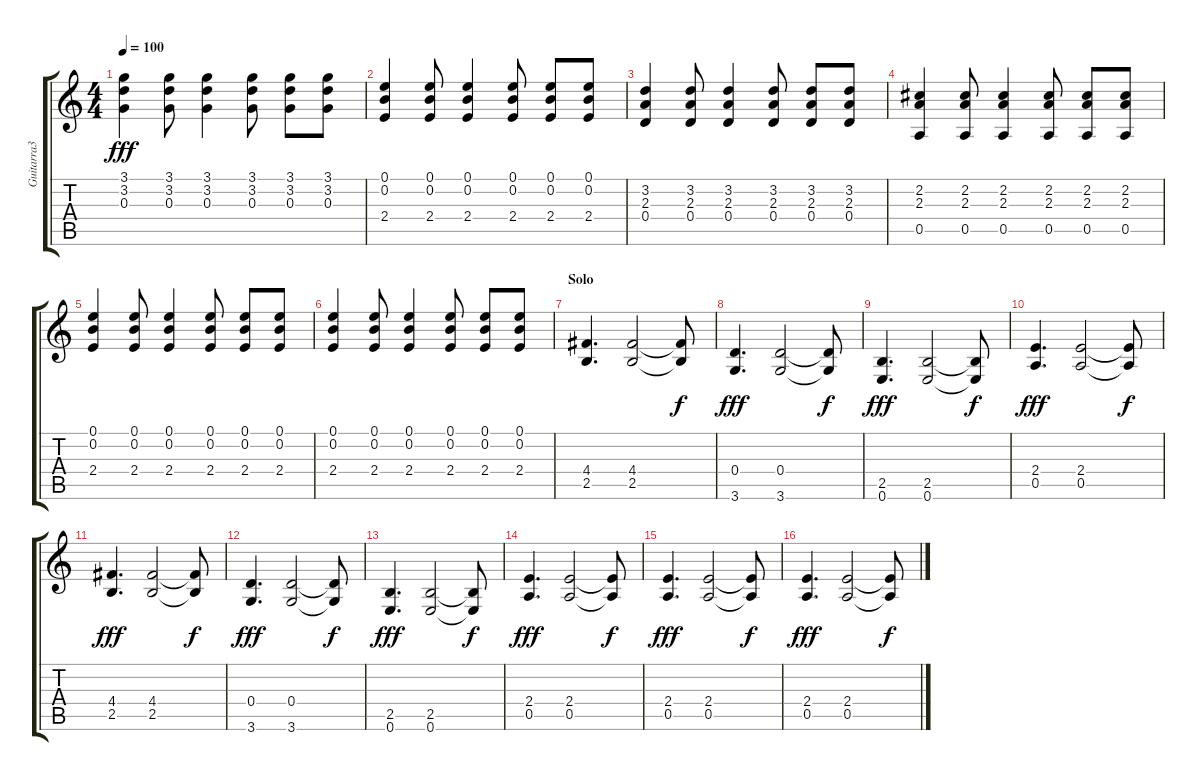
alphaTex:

\track ("Guitarra3" "Guitarra3") {instrument distortionguitar}
\staff {score tabs}
\tuning (E4 B3 G3 D3 A2 E2) {hide}
\ts (4 4)
\tempo 100
\clef g2
\ks c
(3.1 3.2 0.3).4{dy fff} (3.1 3.2 0.3).8 (3.1 3.2 0.3).4 (3.1 3.2 0.3).8 (3.1 3.2 0.3).8 (3.1 3.2 0.3).8 |
(0.1 0.2 2.4).4 (0.1 0.2 2.4).8 (0.1 0.2 2.4).4 (0.1 0.2 2.4).8 (0.1 0.2 2.4).8 (0.1 0.2 2.4).8 |
(3.2 2.3 0.4).4 (3.2 2.3 0.4).8 (3.2 2.3 0.4).4 (3.2 2.3 0.4).8 (3.2 2.3 0.4).8 (3.2 2.3 0.4).8 |
(2.2 2.3 0.5).4 (2.2 2.3 0.5).8 (2.2 2.3 0.5).4 (2.2 2.3 0.5).8 (2.2 2.3 0.5).8 (2.2 2.3 0.5).8 |
(0.1 0.2 2.4).4 (0.1 0.2 2.4).8 (0.1 0.2 2.4).4 (0.1 0.2 2.4).8 (0.1 0.2 2.4).8 (0.1 0.2 2.4).8 |
(0.1 0.2 2.4).4 (0.1 0.2 2.4).8 (0.1 0.2 2.4).4 (0.1 0.2 2.4).8 (0.1 0.2 2.4).8 (0.1 0.2 2.4).8 |
\section ("" "Solo")
(4.4 2.5).4{d} (4.4 2.5).2 (4.4{t} 2.5{t}).8{dy f} |
(0.4 3.6).4{d dy fff} (0.4 3.6).2 (0.4{t} 3.6{t}).8{dy f} |
(2.5 0.6).4{d dy fff} (2.5 0.6).2 (2.5{t} 0.6{t}).8{dy f} |
(2.4 0.5).4{d dy fff} (2.4 0.5).2 (2.4{t} 0.5{t}).8{dy f} |
(4.4 2.5).4{d dy fff} (4.4 2.5).2 (4.4{t} 2.5{t}).8{dy f} |
(0.4 3.6).4{d dy fff} (0.4 3.6).2 (0.4{t} 3.6{t}).8{dy f} |
(2.5 0.6).4{d dy fff} (2.5 0.6).2 (2.5{t} 0.6{t}).8{dy f} |
(2.4 0.5).4{d dy fff} (2.4 0.5).2 (2.4{t} 0.5{t}).8{dy f} |
(2.4 0.5).4{d dy fff} (2.4 0.5).2 (2.4{t} 0.5{t}).8{dy f} |
(2.4 0.5).4{d dy fff} (2.4 0.5).2 (2.4{t} 0.5{t}).8{dy f}
